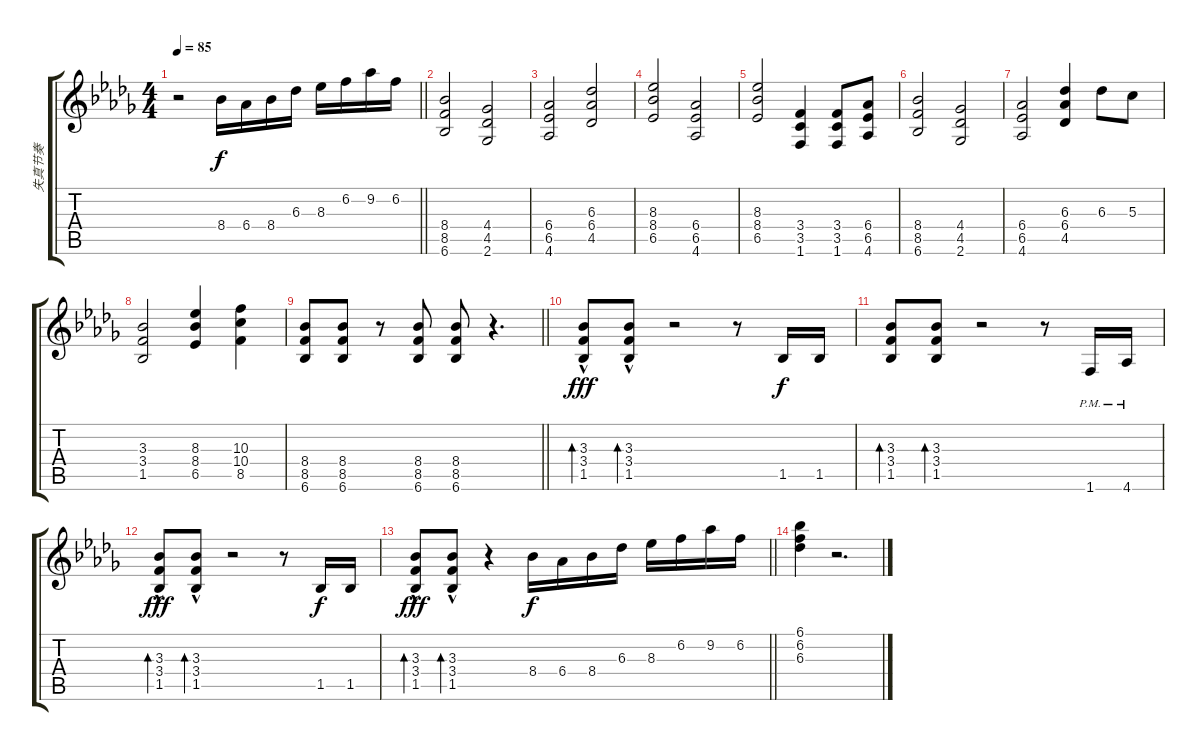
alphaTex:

\track ("失真节奏" "失真节奏") {instrument distortionguitar}
\staff {score tabs}
\tuning (E4 B3 G3 D3 A2 E2) {hide}
\ts (4 4)
\tempo 85
\clef g2
\barLineRight lightlight
\ks db
r.2{dy f} 8.4.16 6.4.16 8.4.16 6.3.16 8.3.16 6.2.16 9.2.16 6.2.16 |
(8.4 8.5 6.6).2 (4.4 4.5 2.6).2 |
(6.4 6.5 4.6).2 (6.3 6.4 4.5).2 |
(8.3 8.4 6.5).2 (6.4 6.5 4.6).2 |
(8.3 8.4 6.5).2{txt ""} (3.4 3.5 1.6).4 (3.4 3.5 1.6).8 (6.4 6.5 4.6).8 |
(8.4 8.5 6.6).2 (4.4 4.5 2.6).2 |
(6.4 6.5 4.6).2 (6.3 6.4 4.5).4 6.3.8 5.3.8 |
(3.3 3.4 1.5).2 (8.3 8.4 6.5).4 (10.3 10.4 8.5).4 |
\barLineRight lightlight
(8.4 8.5 6.6).8 (8.4 8.5 6.6).8 r.8 (8.4 8.5 6.6).8 (8.4 8.5 6.6).8 r.4{d} |
(3.3 3.4 1.5{hac}).8{bd 30 dy fff} (3.3 3.4 1.5{hac}).8{bd 30} r.2 r.8 1.5.16{dy f} 1.5.16 |
(3.3 3.4 1.5).8{bd 30} (3.3 3.4 1.5).8{bd 30} r.2 r.8 1.6{pm}.16 4.6{pm}.16 |
(3.3 3.4 1.5{hac}).8{bd 30 dy fff} (3.3 3.4 1.5{hac}).8{bd 30} r.2 r.8 1.5.16{dy f} 1.5.16 |
\barLineRight lightlight
(3.3 3.4 1.5{hac}).8{bd 30 dy fff} (3.3 3.4 1.5{hac}).8{bd 30} r.4 8.4.16{dy f} 6.4.16 8.4.16 6.3.16 8.3.16 6.2.16 9.2.16 6.2.16 |
(6.1 6.2 6.3).4 r.2{d}
